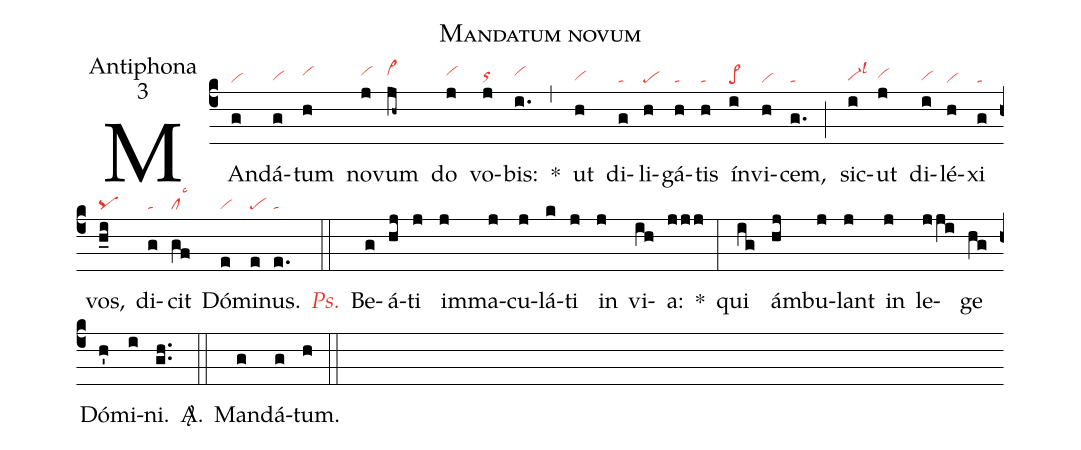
name: Mandatum novum;
office-part: Antiphona;
mode: 3;
nabc-lines: 1;
%%
(c4)
MAn(g|vi)dá(g|vihg)tum(h|vihi) no(j|vihi)vum(jh~|vi>hi) do(j|vihi) vo(j|orhh)bis:(i.|vihi) *(,)
ut(h|vihg) di(g|ta)li(h|pe)gá(h|ta)tis(h|ta) ín(i|pe>)vi(h|vi)cem,(g.|ta) (;)
sic(i|vi-hglsl3)ut(j|vihh) di(i|vihg)lé(h|vi)xi(g|ta) vos,(h_i|pq) di(g|ta)cit(gf|cllsc3) Dó(e|vi)mi(e|pe)nus.(e.|ta) <c><i>Ps.</i></c>(::)
Be(g)á(hj)ti(j) im(j)ma(j)cu(j)lá(k)ti(j) in(j) vi(ih)a:(jjj) *(:)
qui(ig) ám(hj)bu(j)lant(j) in(j) le(jji)ge(hg) Dó(h')mi(i)ni.(gh..) <sp>A/</sp>.(::)
Man(g)dá(g)tum.(h) (::)
